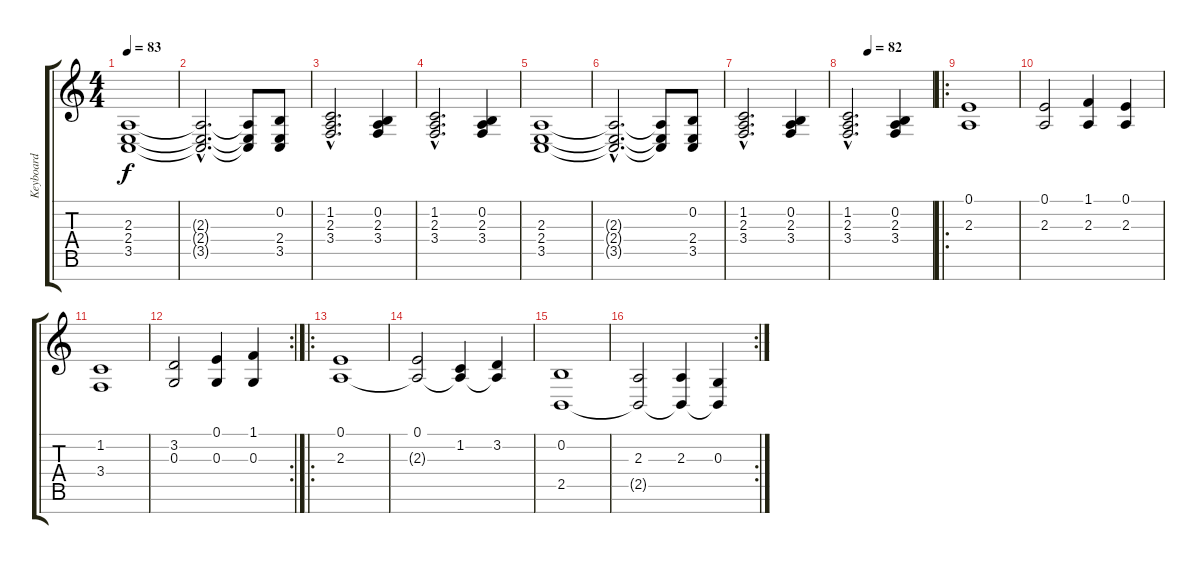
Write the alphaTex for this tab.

\track ("Keyboard" "Keyboard") {instrument stringensemble1}
\staff {score tabs}
\tuning (E4 B3 G3 D3 A2 E2 B1) {hide}
\ts (4 4)
\tempo 83
\clef g2
\ks c
(2.3 2.4 3.5).1{dy f} |
(2.3{hac t} 2.4{hac t} 3.5{hac t}).2{d} (2.3{t} 2.4{t} 3.5{t}).8 (0.2 2.4 3.5).8 |
(1.2{hac} 2.3{hac} 3.4{hac}).2{d} (0.2 2.3 3.4).4 |
(1.2{hac} 2.3{hac} 3.4{hac}).2{d} (0.2 2.3 3.4).4 |
(2.3 2.4 3.5).1 |
(2.3{hac t} 2.4{hac t} 3.5{hac t}).2{d} (2.3{t} 2.4{t} 3.5{t}).8 (0.2 2.4 3.5).8 |
(1.2{hac} 2.3{hac} 3.4{hac}).2{d} (0.2 2.3 3.4).4 |
\tempo (82 0.25)
(1.2{hac} 2.3{hac} 3.4{hac}).2{d} (0.2 2.3 3.4).4 |
\ro
(0.1 2.3).1 |
(0.1 2.3).2 (1.1 2.3).4 (0.1 2.3).4 |
(1.2 3.4).1 |
\rc 2
(3.2 0.3).2 (0.1 0.3).4 (1.1 0.3).4 |
\ro
(0.1 2.3).1 |
(0.1 2.3{t}).2 (1.2 2.3{t}).4 (3.2 2.3{t}).4 |
(0.2 2.5).1 |
\rc 2
(2.3 2.5{t}).2 (2.3 2.5{t}).4 (0.3 2.5{t}).4
